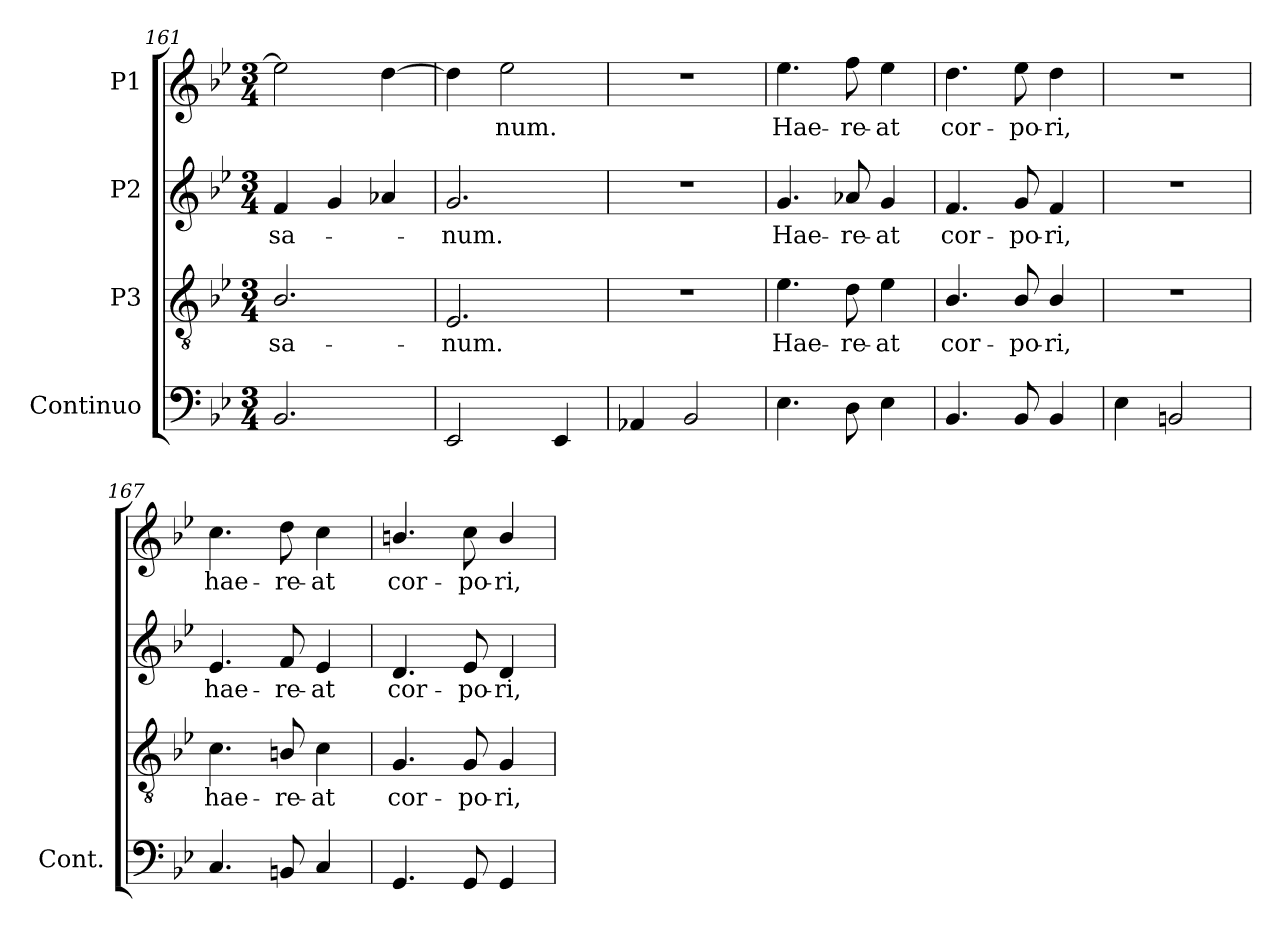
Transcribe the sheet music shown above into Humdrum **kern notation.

**kern	**kern	**text	**kern	**text	**kern	**text
*part4	*part3	*part3	*part2	*part2	*part1	*part1
*staff4	*staff3	*staff3	*staff2	*staff2	*staff1	*staff1
*I"Continuo	*I"P3	*	*I"P2	*	*I"P1	*
*I'Cont.	*	*	*	*	*	*
*clefF4	*clefGv2	*	*clefG2	*	*clefG2	*
*	*ITrd7c12	*	*	*	*	*
*k[b-e-]	*k[b-e-]	*	*k[b-e-]	*	*k[b-e-]	*
*B-:	*B-:	*	*B-:	*	*B-:	*
*M3/4	*M3/4	*	*M3/4	*	*M3/4	*
=161	=161	=161	=161	=161	=161	=161
!	!	!LO:LY:b:color=#000000	!	!	!	!
!	!	!	!	!LO:LY:b:color=#000000	!	!
2.BB-i/	2.BB-i/	sa-	4fi/	sa-	2ee-i\]	.
.	.	.	4gi/	.	.	.
.	.	.	4a-Xi/	.	[4ddi\	.
=162	=162	=162	=162	=162	=162	=162
!	!	!LO:LY:b:color=#000000	!	!	!	!
!	!	!	!	!LO:LY:b:color=#000000	!	!
2EE-i/	2.EE-i/	-num.	2.gi/	-num.	4ddi\]	.
!	!	!	!	!	!	!LO:LY:b:color=#000000
.	.	.	.	.	2ee-i\	-num.
4EE-i/	.	.	.	.	.	.
=163	=163	=163	=163	=163	=163	=163
!	!LO:N:vis=1	!	!LO:N:vis=1	!	!LO:N:vis=1	!
4AA-Xi/	2.r	.	2.r	.	2.r	.
2BB-i/	.	.	.	.	.	.
=164	=164	=164	=164	=164	=164	=164
!	!	!LO:LY:b:color=#000000	!	!	!	!
!	!	!	!	!LO:LY:b:color=#000000	!	!
!	!	!	!	!	!	!LO:LY:b:color=#000000
4.E-i\	4.E-i\	Hae-	4.gi/	Hae-	4.ee-i\	Hae-
!	!	!LO:LY:b:color=#000000	!	!	!	!
!	!	!	!	!LO:LY:b:color=#000000	!	!
!	!	!	!	!	!	!LO:LY:b:color=#000000
8Di\	8Di\	-re-	8a-Xi/	-re-	8ffi\	-re-
!	!	!LO:LY:b:color=#000000	!	!	!	!
!	!	!	!	!LO:LY:b:color=#000000	!	!
!	!	!	!	!	!	!LO:LY:b:color=#000000
4E-i\	4E-i\	-at	4gi/	-at	4ee-i\	-at
!!LO:LB:g=z
=165	=165	=165	=165	=165	=165	=165
!	!	!LO:LY:b:color=#000000	!	!	!	!
!	!	!	!	!LO:LY:b:color=#000000	!	!
!	!	!	!	!	!	!LO:LY:b:color=#000000
4.BB-i/	4.BB-i/	cor-	4.fi/	cor-	4.ddi\	cor-
!	!	!LO:LY:b:color=#000000	!	!	!	!
!	!	!	!	!LO:LY:b:color=#000000	!	!
!	!	!	!	!	!	!LO:LY:b:color=#000000
8BB-i/	8BB-i/	-po-	8gi/	-po-	8ee-i\	-po-
!	!	!LO:LY:b:color=#000000	!	!	!	!
!	!	!	!	!LO:LY:b:color=#000000	!	!
!	!	!	!	!	!	!LO:LY:b:color=#000000
4BB-i/	4BB-i/	-ri,	4fi/	-ri,	4ddi\	-ri,
=166	=166	=166	=166	=166	=166	=166
!	!LO:N:vis=1	!	!LO:N:vis=1	!	!LO:N:vis=1	!
4E-i\	2.r	.	2.r	.	2.r	.
2BBni/	.	.	.	.	.	.
=167	=167	=167	=167	=167	=167	=167
!	!	!LO:LY:b:color=#000000	!	!	!	!
!	!	!	!	!LO:LY:b:color=#000000	!	!
!	!	!	!	!	!	!LO:LY:b:color=#000000
4.Ci/	4.Ci\	hae-	4.e-i/	hae-	4.cci\	hae-
!	!	!LO:LY:b:color=#000000	!	!	!	!
!	!	!	!	!LO:LY:b:color=#000000	!	!
!	!	!	!	!	!	!LO:LY:b:color=#000000
8BBni/	8BBni/	-re-	8fi/	-re-	8ddi\	-re-
!	!	!LO:LY:b:color=#000000	!	!	!	!
!	!	!	!	!LO:LY:b:color=#000000	!	!
!	!	!	!	!	!	!LO:LY:b:color=#000000
4Ci/	4Ci\	-at	4e-i/	-at	4cci\	-at
=168	=168	=168	=168	=168	=168	=168
!	!	!LO:LY:b:color=#000000	!	!	!	!
!	!	!	!	!LO:LY:b:color=#000000	!	!
!	!	!	!	!	!	!LO:LY:b:color=#000000
4.GGi/	4.GGi/	cor-	4.di/	cor-	4.bni/	cor-
!	!	!LO:LY:b:color=#000000	!	!	!	!
!	!	!	!	!LO:LY:b:color=#000000	!	!
!	!	!	!	!	!	!LO:LY:b:color=#000000
8GGi/	8GGi/	-po-	8e-i/	-po-	8cci\	-po-
!	!	!LO:LY:b:color=#000000	!	!	!	!
!	!	!	!	!LO:LY:b:color=#000000	!	!
!	!	!	!	!	!	!LO:LY:b:color=#000000
4GGi/	4GGi/	-ri,	4di/	-ri,	4bi/	-ri,
=	=	=	=	=	=	=
*-	*-	*-	*-	*-	*-	*-
